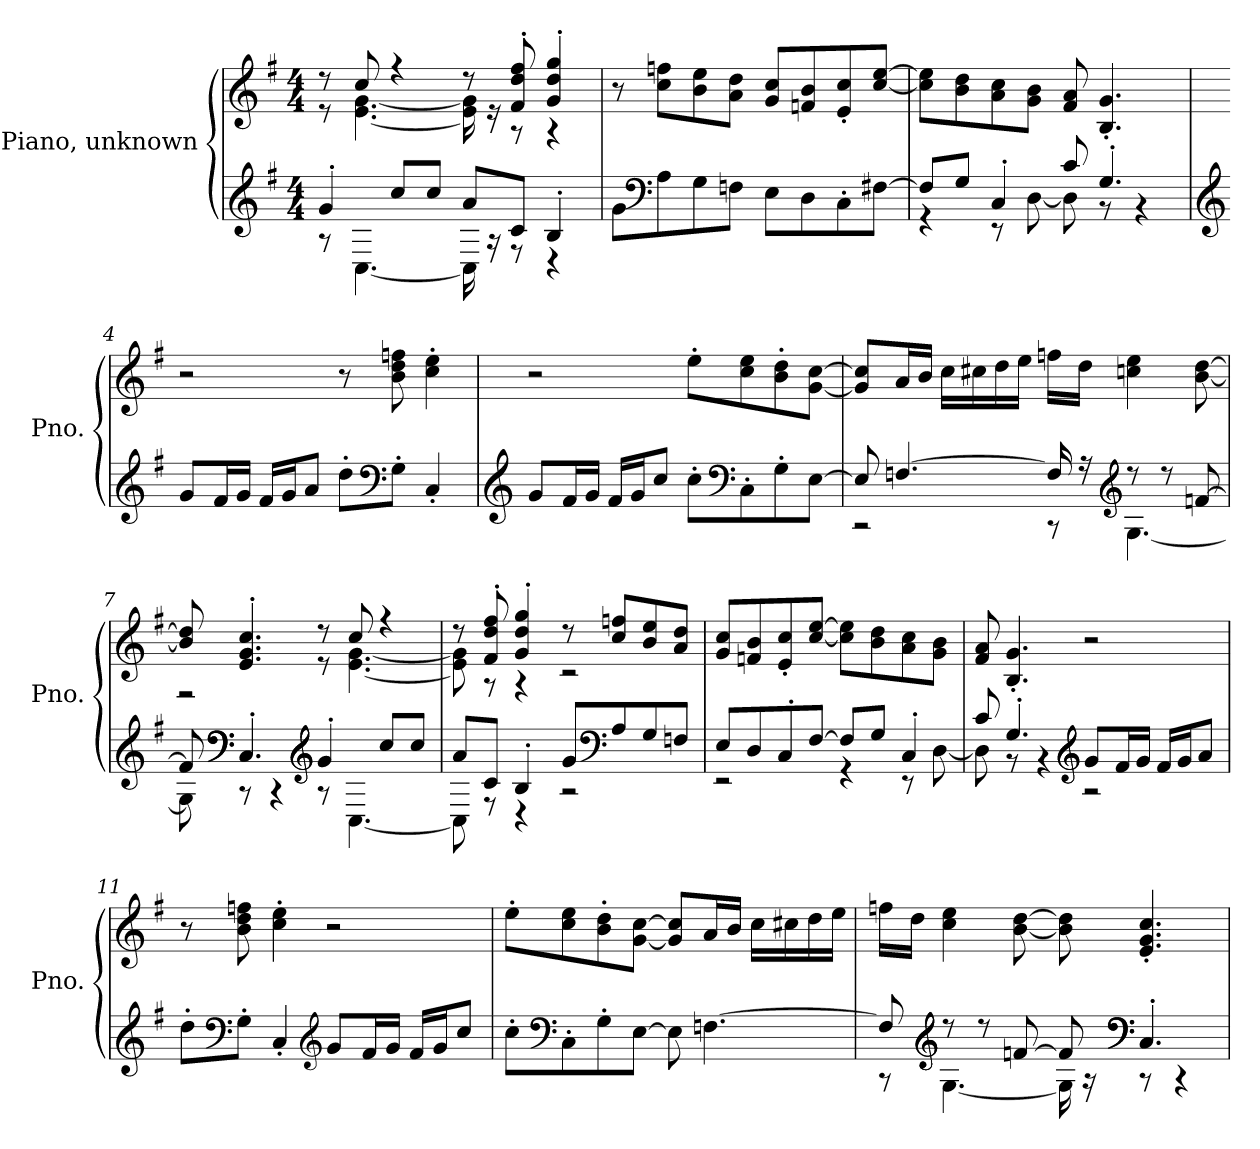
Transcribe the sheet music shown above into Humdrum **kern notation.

**kern	**kern
*part1	*part1
*staff2	*staff1
*I"Piano, unknown	*
*I'Pno.	*
*clefG2	*clefG2
*k[f#]	*k[f#]
*M4/4	*M4/4
*MM120	*MM120
=1	=1
*^	*^
4g'/	8r	8r	8r
.	[4.C\	8cc/	[4.e\ [4.g\
8cc/L	.	4r	.
8cc/J	.	.	.
8a/L	16C\]	8r	16e\] 16g\]
.	16r	.	16r
8c/J	8r	8f#/' 8dd/' 8ff#/'	8r
4B'/	4r	4g/' 4dd/' 4gg/'	4r
*v	*v	*	*
*	*v	*v
=2	=2
8g\L	8r
*clefF4	*
8A\	8cc\ 8ffn\L
8G\	8b\ 8ee\
8Fn\J	8a\ 8dd\J
8E\L	8g/ 8cc/L
8D\	8fn/ 8b/
8C'\	8e/' 8cc/'
[8F#X\J	[8cc/ [8ee/J
=3	=3
*^	*
8F#/L]	4r	8cc\] 8ee\]L
8G/J	.	8b\ 8dd\
4C'/	8r	8a\ 8cc\
.	[8D\	8g\ 8b\J
8c/	8D\]	8f#/ 8a/
4.G'/	8r	4.B/' 4.g/'
.	4r	.
*v	*v	*
=4	=4
*clefG2	*
8g/L	2r
16f#/L	.
16g/JJ	.
16f#/LL	.
16g/J	.
8a/J	.
8dd'\L	8r
*clefF4	*
8G'\J	8b\ 8dd\ 8ffn\
4C'/	4cc\' 4ee\'
!!LO:LB:g=z
=5	=5
*clefG2	*
8g/L	2r
16f#/L	.
16g/JJ	.
16f#/LL	.
16g/J	.
8cc/J	.
8cc'\L	8ee'\L
*clefF4	*
8C'\	8cc\ 8ee\
8G'\	8b\' 8dd\'
[8E\J	[8g\ [8cc\J
=6	=6
*^	*
8E/]	2r	8g/] 8cc/]L
[4.Fn/	.	16a/L
.	.	16b/JJ
.	.	16cc\LL
.	.	16cc#X\
.	.	16dd\
.	.	16ee\JJ
16F/]	8r	16ffn\LL
16r	.	16dd\JJ
*clefG2	*	*
8r	[4.G\	4ccn\ 4ee\
8r	.	.
[8fn/	.	[8b\ [8dd\
=7	=7	=7
*	*	*^
8f/]	8G\]	8b/] 8dd/]	2r
*clefF4	*	*	*
4.C'/	8r	4.e/' 4.g/' 4.cc/'	.
.	4r	.	.
*clefG2	*	*	*
4g'/	8r	8r	8r
.	[4.C\	8cc/	[4.e\ [4.g\
8cc/L	.	4r	.
8cc/J	.	.	.
!!LO:LB:g=z	!!
=8	=8	=8	=8
8a/L	8C\]	8r	8e\] 8g\]
8c/J	8r	8f#/' 8dd/' 8ff#/'	8r
4B'/	4r	4g/' 4dd/' 4gg/'	4r
8g/L	2r	8r	2r
*clefF4	*	*	*
8A/	.	8cc/ 8ffn/L	.
8G/	.	8b/ 8ee/	.
8Fn/J	.	8a/ 8dd/J	.
*	*	*v	*v
=9	=9	=9
8E/L	2r	8g/ 8cc/L
8D/	.	8fn/ 8b/
8C'/	.	8e/' 8cc/'
[8F#/J	.	[8cc/ [8ee/J
8F#/L]	4r	8cc\] 8ee\]L
8G/J	.	8b\ 8dd\
4C'/	8r	8a\ 8cc\
.	[8D\	8g\ 8b\J
=10	=10	=10
8c/	8D\]	8f#/ 8a/
4.G'/	8r	4.B/' 4.g/'
.	4r	.
*clefG2	*	*
8g/L	2r	2r
16f#/L	.	.
16g/JJ	.	.
16f#/LL	.	.
16g/J	.	.
8a/J	.	.
*v	*v	*
=11	=11
8dd'\L	8r
*clefF4	*
8G'\J	8b\ 8dd\ 8ffn\
4C'/	4cc\' 4ee\'
*clefG2	*
8g/L	2r
16f#/L	.
16g/JJ	.
16f#/LL	.
16g/J	.
8cc/J	.
!!LO:LB:g=z
=12	=12
8cc'\L	8ee'\L
*clefF4	*
8C'\	8cc\ 8ee\
8G'\	8b\' 8dd\'
[8E\J	[8g\ [8cc\J
8E\]	8g/] 8cc/]L
[4.Fn\	16a/L
.	16b/JJ
.	16cc\LL
.	16cc#X\
.	16dd\
.	16ee\JJ
=13	=13
*^	*
8F/]	8r	16ffn\LL
.	.	16dd\JJ
*clefG2	*	*
8r	[4.G\	4cc\ 4ee\
8r	.	.
[8fn/	.	[8b\ [8dd\
8f/]	16G\]	8b\] 8dd\]
.	16r	.
*clefF4	*	*
4.C'/	8r	4.e/' 4.g/' 4.cc/'
.	4r	.
*v	*v	*
=	=
*-	*-
